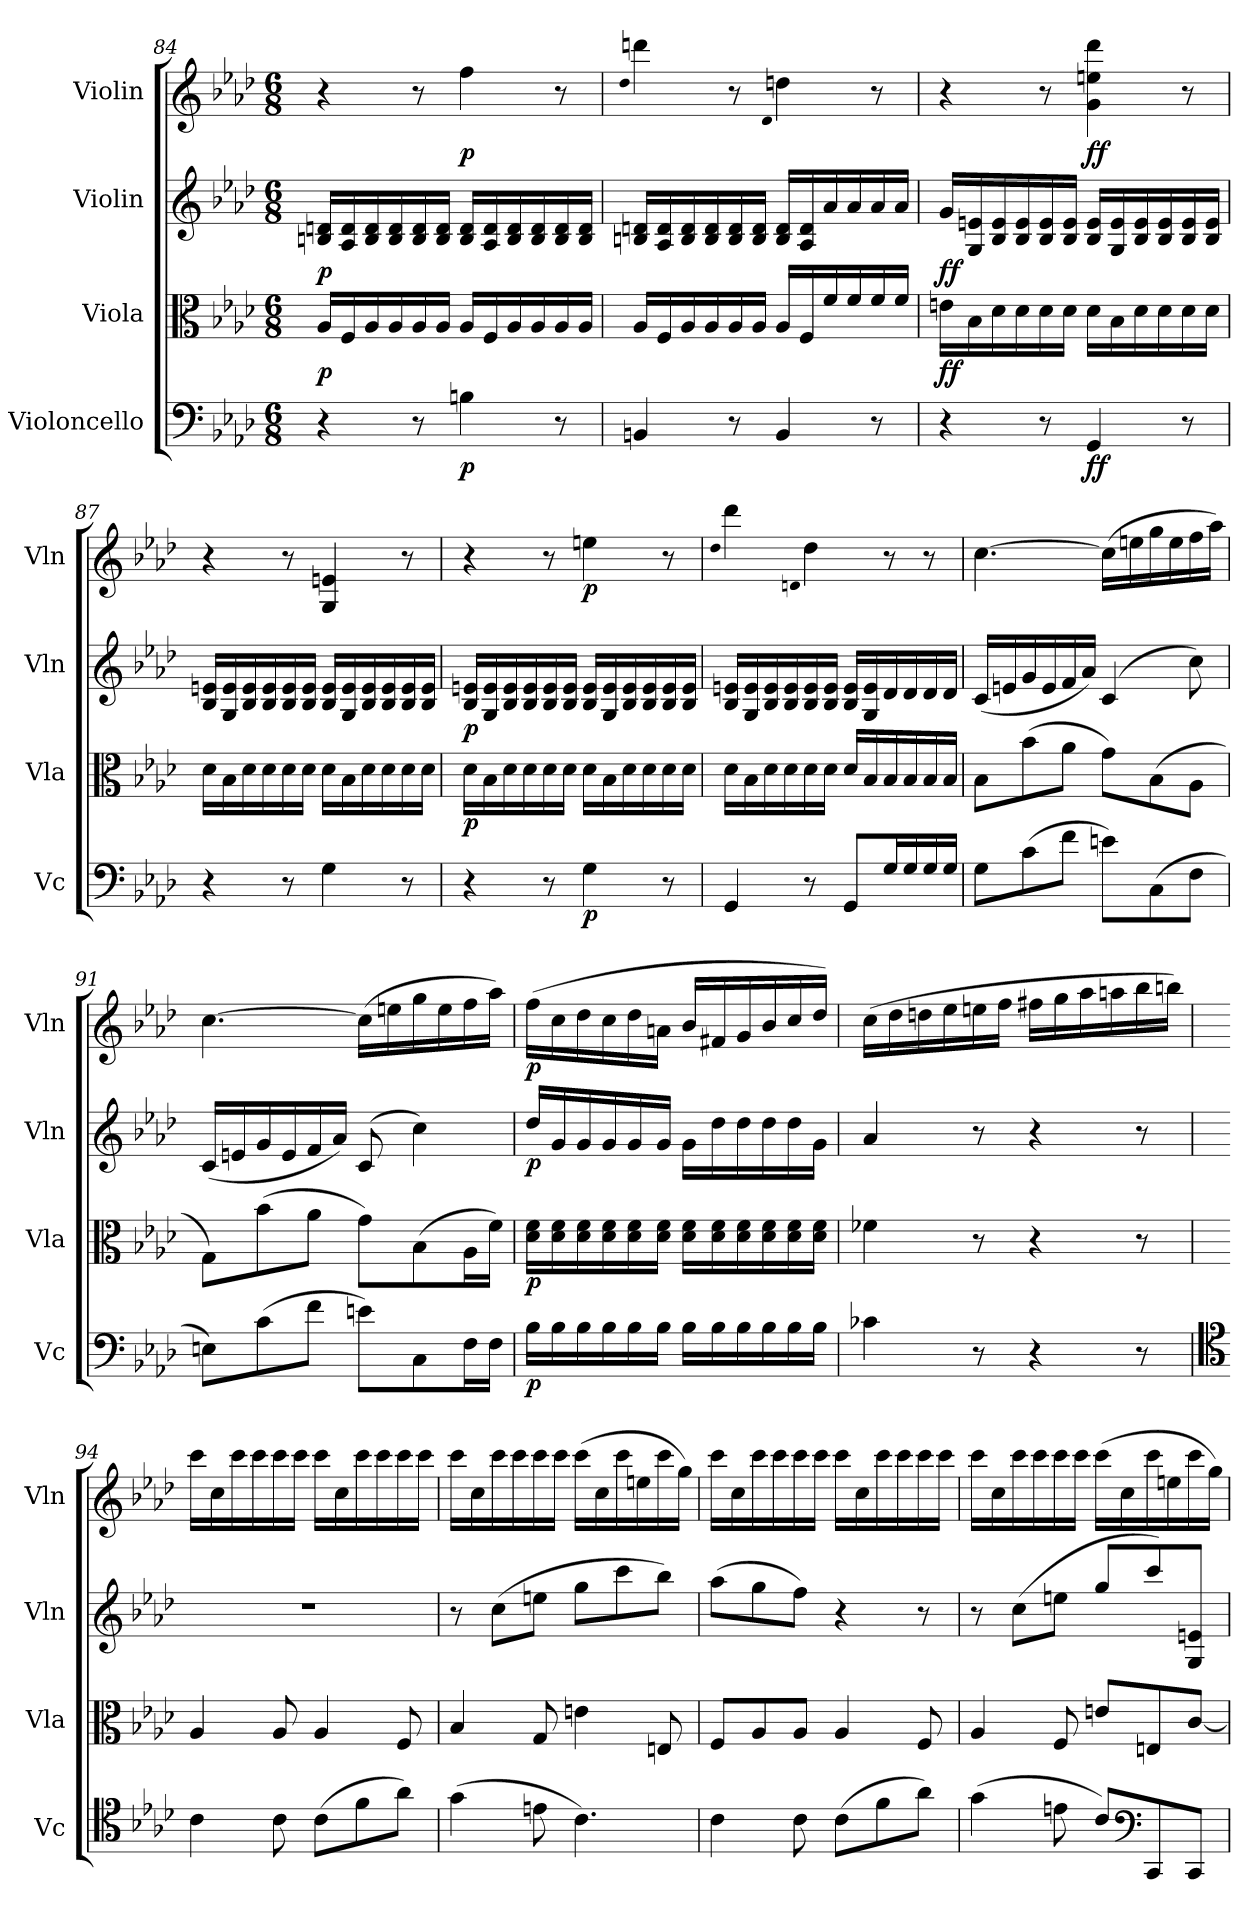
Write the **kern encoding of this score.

**kern	**dynam	**kern	**dynam	**kern	**dynam	**kern	**dynam
*part4	*part4	*part3	*part3	*part2	*part2	*part1	*part1
*staff4	*staff4	*staff3	*staff3	*staff2	*staff2	*staff1	*staff1
*I"Violoncello	*	*I"Viola	*	*I"Violin	*	*I"Violin	*
*I'Vc	*	*I'Vla	*	*I'Vln	*	*I'Vln	*
*clefF4	*	*clefC3	*	*clefG2	*	*clefG2	*
*k[b-e-a-d-]	*	*k[b-e-a-d-]	*	*k[b-e-a-d-]	*	*k[b-e-a-d-]	*
*f:	*	*f:	*	*f:	*	*f:	*
*M6/8	*	*M6/8	*	*M6/8	*	*M6/8	*
=84	=84	=84	=84	=84	=84	=84	=84
4r	.	16A-/LL	p	16Bn/ 16dn/LL	p	4r	.
.	.	16F/	.	16A-/ 16d/	.	.	.
.	.	16A-/	.	16B/ 16d/	.	.	.
.	.	16A-/	.	16B/ 16d/	.	.	.
8r	.	16A-/	.	16B/ 16d/	.	8r	.
.	.	16A-/JJ	.	16B/ 16d/JJ	.	.	.
4Bn\	p	16A-/LL	.	16B/ 16d/LL	.	4ff\	p
.	.	16F/	.	16A-/ 16d/	.	.	.
.	.	16A-/	.	16B/ 16d/	.	.	.
.	.	16A-/	.	16B/ 16d/	.	.	.
8r	.	16A-/	.	16B/ 16d/	.	8r	.
.	.	16A-/JJ	.	16B/ 16d/JJ	.	.	.
=85	=85	=85	=85	=85	=85	=85	=85
.	.	.	.	.	.	qdd-	.
4BBn/	.	16A-/LL	.	16Bn/ 16dn/LL	.	4dddn\	.
.	.	16F/	.	16A-/ 16d/	.	.	.
.	.	16A-/	.	16B/ 16d/	.	.	.
.	.	16A-/	.	16B/ 16d/	.	.	.
8r	.	16A-/	.	16B/ 16d/	.	8r	.
.	.	16A-/JJ	.	16B/ 16d/JJ	.	.	.
.	.	.	.	.	.	qd-	.
4BB/	.	16A-/LL	.	16B/ 16d/LL	.	4ddn\	.
.	.	16F/	.	16A-/ 16d/	.	.	.
.	.	16f/	.	16a-/	.	.	.
.	.	16f/	.	16a-/	.	.	.
8r	.	16f/	.	16a-/	.	8r	.
.	.	16f/JJ	.	16a-/JJ	.	.	.
=86	=86	=86	=86	=86	=86	=86	=86
4r	.	16en\LL	ff	16g/LL	ff	4r	.
.	.	16B-\	.	16G/ 16en/	.	.	.
.	.	16d-\	.	16B-/ 16e/	.	.	.
.	.	16d-\	.	16B-/ 16e/	.	.	.
8r	.	16d-\	.	16B-/ 16e/	.	8r	.
.	.	16d-\JJ	.	16B-/ 16e/JJ	.	.	.
4GG/	ff	16d-\LL	.	16B-/ 16e/LL	.	4g\ 4een\ 4ddd-\	ff
.	.	16B-\	.	16G/ 16e/	.	.	.
.	.	16d-\	.	16B-/ 16e/	.	.	.
.	.	16d-\	.	16B-/ 16e/	.	.	.
8r	.	16d-\	.	16B-/ 16e/	.	8r	.
.	.	16d-\JJ	.	16B-/ 16e/JJ	.	.	.
=87	=87	=87	=87	=87	=87	=87	=87
4r	.	16d-\LL	.	16B-/ 16en/LL	.	4r	.
.	.	16B-\	.	16G/ 16e/	.	.	.
.	.	16d-\	.	16B-/ 16e/	.	.	.
.	.	16d-\	.	16B-/ 16e/	.	.	.
8r	.	16d-\	.	16B-/ 16e/	.	8r	.
.	.	16d-\JJ	.	16B-/ 16e/JJ	.	.	.
4G\	.	16d-\LL	.	16B-/ 16e/LL	.	4G/ 4en/	.
.	.	16B-\	.	16G/ 16e/	.	.	.
.	.	16d-\	.	16B-/ 16e/	.	.	.
.	.	16d-\	.	16B-/ 16e/	.	.	.
8r	.	16d-\	.	16B-/ 16e/	.	8r	.
.	.	16d-\JJ	.	16B-/ 16e/JJ	.	.	.
=88	=88	=88	=88	=88	=88	=88	=88
4r	.	16d-\LL	p	16B-/ 16en/LL	p	4r	.
.	.	16B-\	.	16G/ 16e/	.	.	.
.	.	16d-\	.	16B-/ 16e/	.	.	.
.	.	16d-\	.	16B-/ 16e/	.	.	.
8r	.	16d-\	.	16B-/ 16e/	.	8r	.
.	.	16d-\JJ	.	16B-/ 16e/JJ	.	.	.
4G\	p	16d-\LL	.	16B-/ 16e/LL	.	4een\	p
.	.	16B-\	.	16G/ 16e/	.	.	.
.	.	16d-\	.	16B-/ 16e/	.	.	.
.	.	16d-\	.	16B-/ 16e/	.	.	.
8r	.	16d-\	.	16B-/ 16e/	.	8r	.
.	.	16d-\JJ	.	16B-/ 16e/JJ	.	.	.
=89	=89	=89	=89	=89	=89	=89	=89
.	.	.	.	.	.	qdd-	.
4GG/	.	16d-\LL	.	16B-/ 16en/LL	.	4ddd-\	.
.	.	16B-\	.	16G/ 16e/	.	.	.
.	.	16d-\	.	16B-/ 16e/	.	.	.
.	.	16d-\	.	16B-/ 16e/	.	.	.
.	.	.	.	.	.	qdn	.
8r	.	16d-\	.	16B-/ 16e/	.	4dd-\	.
.	.	16d-\JJ	.	16B-/ 16e/JJ	.	.	.
8GG/L	.	16d-/LL	.	16B-/ 16e/LL	.	.	.
.	.	16B-/	.	16G/ 16e/	.	.	.
16G/L	.	16B-/	.	16d-/	.	8r	.
16G/	.	16B-/	.	16d-/	.	.	.
16G/	.	16B-/	.	16d-/	.	8r	.
16G/JJ	.	16B-/JJ	.	16d-/JJ	.	.	.
=90	=90	=90	=90	=90	=90	=90	=90
8G\L	.	8B-\L	.	(16c/LL	.	[4.cc\	.
.	.	.	.	16en/	.	.	.
(8c\	.	(8b-\	.	16g/	.	.	.
.	.	.	.	16e/	.	.	.
8f\J	.	8a-\J	.	16f/	.	.	.
.	.	.	.	16a-/JJ)	.	.	.
8en\L)	.	8g\L)	.	(4c/	.	(16cc\LL]	.
.	.	.	.	.	.	16een\	.
(8C\	.	(8B-\	.	.	.	16gg\	.
.	.	.	.	.	.	16ee\	.
8F\J	.	8A-\J	.	8cc\)	.	16ff\	.
.	.	.	.	.	.	16aa-\JJ)	.
=91	=91	=91	=91	=91	=91	=91	=91
8En\L)	.	8G\L)	.	(16c/LL	.	[4.cc\	.
.	.	.	.	16en/	.	.	.
(8c\	.	(8b-\	.	16g/	.	.	.
.	.	.	.	16e/	.	.	.
8f\J	.	8a-\J	.	16f/	.	.	.
.	.	.	.	16a-/JJ)	.	.	.
8en\L)	.	8g\L)	.	(8c/	.	(16cc\LL]	.
.	.	.	.	.	.	16een\	.
8C\	.	(8B-\	.	4cc\)	.	16gg\	.
.	.	.	.	.	.	16ee\	.
16F\L	.	16A-\L	.	.	.	16ff\	.
16F\JJ	.	16f\JJ)	.	.	.	16aa-\JJ)	.
=92	=92	=92	=92	=92	=92	=92	=92
16B-\LL	p	16d-\ 16f\LL	p	16dd-/LL	p	(16ff\LL	p
16B-\	.	16d-\ 16f\	.	16g/	.	16cc\	.
16B-\	.	16d-\ 16f\	.	16g/	.	16dd-\	.
16B-\	.	16d-\ 16f\	.	16g/	.	16cc\	.
16B-\	.	16d-\ 16f\	.	16g/	.	16dd-\	.
16B-\JJ	.	16d-\ 16f\JJ	.	16g/JJ	.	16an\JJ	.
16B-\LL	.	16d-\ 16f\LL	.	16g\LL	.	16b-/LL	.
16B-\	.	16d-\ 16f\	.	16dd-\	.	16f#X/	.
16B-\	.	16d-\ 16f\	.	16dd-\	.	16g/	.
16B-\	.	16d-\ 16f\	.	16dd-\	.	16b-/	.
16B-\	.	16d-\ 16f\	.	16dd-\	.	16cc/	.
16B-\JJ	.	16d-\ 16f\JJ	.	16g\JJ	.	16dd-/JJ)	.
=93	=93	=93	=93	=93	=93	=93	=93
4c-X\	.	4f-X\	.	4a-/	.	(16cc\LL	.
.	.	.	.	.	.	16dd-\	.
.	.	.	.	.	.	16ddn\	.
.	.	.	.	.	.	16ee-\	.
8r	.	8r	.	8r	.	16een\	.
.	.	.	.	.	.	16ff\JJ	.
4r	.	4r	.	4r	.	16ff#X\LL	.
.	.	.	.	.	.	16gg\	.
.	.	.	.	.	.	16aa-\	.
.	.	.	.	.	.	16aan\	.
8r	.	8r	.	8r	.	16bb-\	.
.	.	.	.	.	.	16bbn\JJ)	.
=94	=94	=94	=94	=94	=94	=94	=94
*clefC4	*	*	*	*	*	*	*
4c\	.	4A-/	.	2.r	.	16ccc\LL	.
.	.	.	.	.	.	16cc\	.
.	.	.	.	.	.	16ccc\	.
.	.	.	.	.	.	16ccc\	.
8c\	.	8A-/	.	.	.	16ccc\	.
.	.	.	.	.	.	16ccc\JJ	.
(8c\L	.	4A-/	.	.	.	16ccc\LL	.
.	.	.	.	.	.	16cc\	.
8f\	.	.	.	.	.	16ccc\	.
.	.	.	.	.	.	16ccc\	.
8a-\J)	.	8F/	.	.	.	16ccc\	.
.	.	.	.	.	.	16ccc\JJ	.
=95	=95	=95	=95	=95	=95	=95	=95
(4g\	.	4B-/	.	8r	.	16ccc\LL	.
.	.	.	.	.	.	16cc\	.
.	.	.	.	(8cc\L	.	16ccc\	.
.	.	.	.	.	.	16ccc\	.
8en\	.	8G/	.	8een\J	.	16ccc\	.
.	.	.	.	.	.	16ccc\JJ	.
4.c\)	.	4en\	.	8gg\L	.	(16ccc\LL	.
.	.	.	.	.	.	16cc\	.
.	.	.	.	8ccc\	.	16ccc\	.
.	.	.	.	.	.	16een\	.
.	.	8En/	.	8bb-\J)	.	16ccc\	.
.	.	.	.	.	.	16gg\JJ)	.
=96	=96	=96	=96	=96	=96	=96	=96
4c\	.	8F/L	.	(8aa-\L	.	16ccc\LL	.
.	.	.	.	.	.	16cc\	.
.	.	8A-/	.	8gg\	.	16ccc\	.
.	.	.	.	.	.	16ccc\	.
8c\	.	8A-/J	.	8ff\J)	.	16ccc\	.
.	.	.	.	.	.	16ccc\JJ	.
(8c\L	.	4A-/	.	4r	.	16ccc\LL	.
.	.	.	.	.	.	16cc\	.
8f\	.	.	.	.	.	16ccc\	.
.	.	.	.	.	.	16ccc\	.
8a-\J)	.	8F/	.	8r	.	16ccc\	.
.	.	.	.	.	.	16ccc\JJ	.
=97	=97	=97	=97	=97	=97	=97	=97
(4g\	.	4A-/	.	8r	.	16ccc\LL	.
.	.	.	.	.	.	16cc\	.
.	.	.	.	(8cc\L	.	16ccc\	.
.	.	.	.	.	.	16ccc\	.
8en\	.	8F/	.	8een\J	.	16ccc\	.
.	.	.	.	.	.	16ccc\JJ	.
8c/L)	.	8en/L	.	8gg/L	.	(16ccc\LL	.
.	.	.	.	.	.	16cc\	.
*clefF4	*	*	*	*	*	*	*
8CC/	.	8En/	.	8ccc/)	.	16ccc\	.
.	.	.	.	.	.	16een\	.
8CC/J	.	[8c/J	.	8G/ 8en/J	.	16ccc\	.
.	.	.	.	.	.	16gg\JJ)	.
=	=	=	=	=	=	=	=
*-	*-	*-	*-	*-	*-	*-	*-
